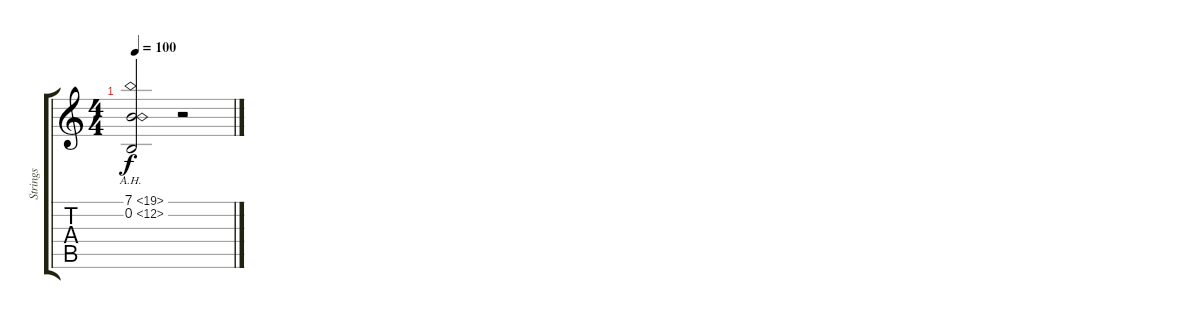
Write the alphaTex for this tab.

\track ("Strings" "Strings") {instrument stringensemble1}
\staff {score tabs}
\tuning (E4 B3 G3 D3 A2 E2) {hide}
\ts (4 4)
\tempo 100
\clef g2
\ks c
(7.1{ah 12} 0.2{ah 12}).2{dy f} r.2
